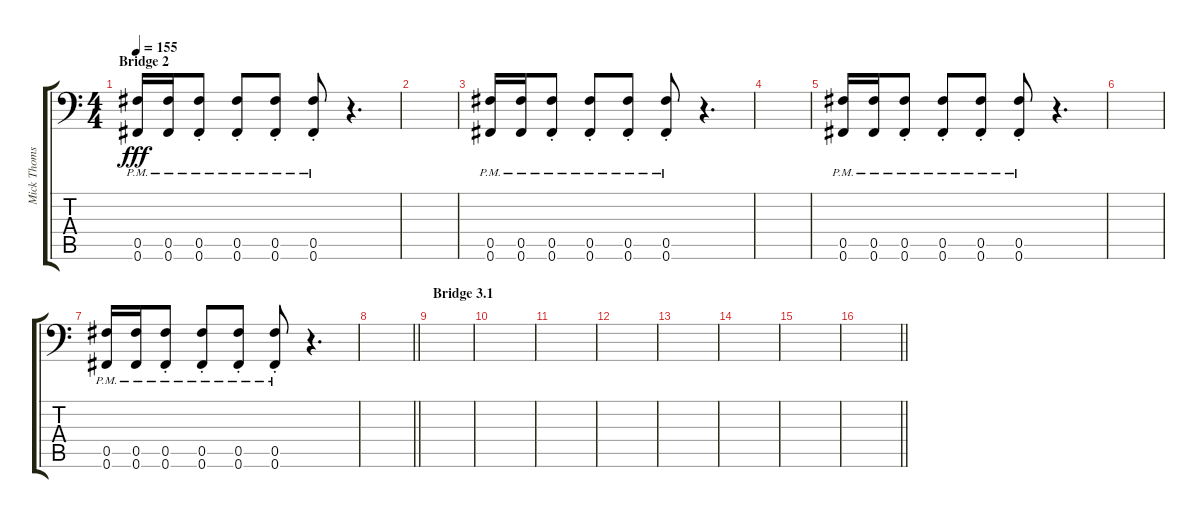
\track ("Mick Thomson" "Mick Thoms") {instrument distortionguitar}
\staff {score tabs}
\tuning (Db4 Ab3 E3 B2 Gb2 Gb1) {hide}
\ts (4 4)
\section ("" "Bridge 2")
\tempo 155
\clef f4
\ks c
(0.5{pm} 0.6{pm}).16{dy fff volume 13} (0.5{pm} 0.6{pm}).16 (0.5{pm st} 0.6{pm st}).8 (0.5{pm st} 0.6{pm st}).8 (0.5{pm st} 0.6{pm st}).8 (0.5{pm st} 0.6{pm st}).8 r.4{d} |
|
(0.5{pm} 0.6{pm}).16 (0.5{pm} 0.6{pm}).16 (0.5{pm st} 0.6{pm st}).8 (0.5{pm st} 0.6{pm st}).8 (0.5{pm st} 0.6{pm st}).8 (0.5{pm st} 0.6{pm st}).8 r.4{d} |
|
(0.5{pm} 0.6{pm}).16 (0.5{pm} 0.6{pm}).16 (0.5{pm st} 0.6{pm st}).8 (0.5{pm st} 0.6{pm st}).8 (0.5{pm st} 0.6{pm st}).8 (0.5{pm st} 0.6{pm st}).8 r.4{d} |
|
(0.5{pm} 0.6{pm}).16 (0.5{pm} 0.6{pm}).16 (0.5{pm st} 0.6{pm st}).8 (0.5{pm st} 0.6{pm st}).8 (0.5{pm st} 0.6{pm st}).8 (0.5{pm st} 0.6{pm st}).8 r.4{d} |
\barLineRight lightlight
|
\section ("" "Bridge 3.1")
|
|
|
|
|
|
|
\barLineRight lightlight
